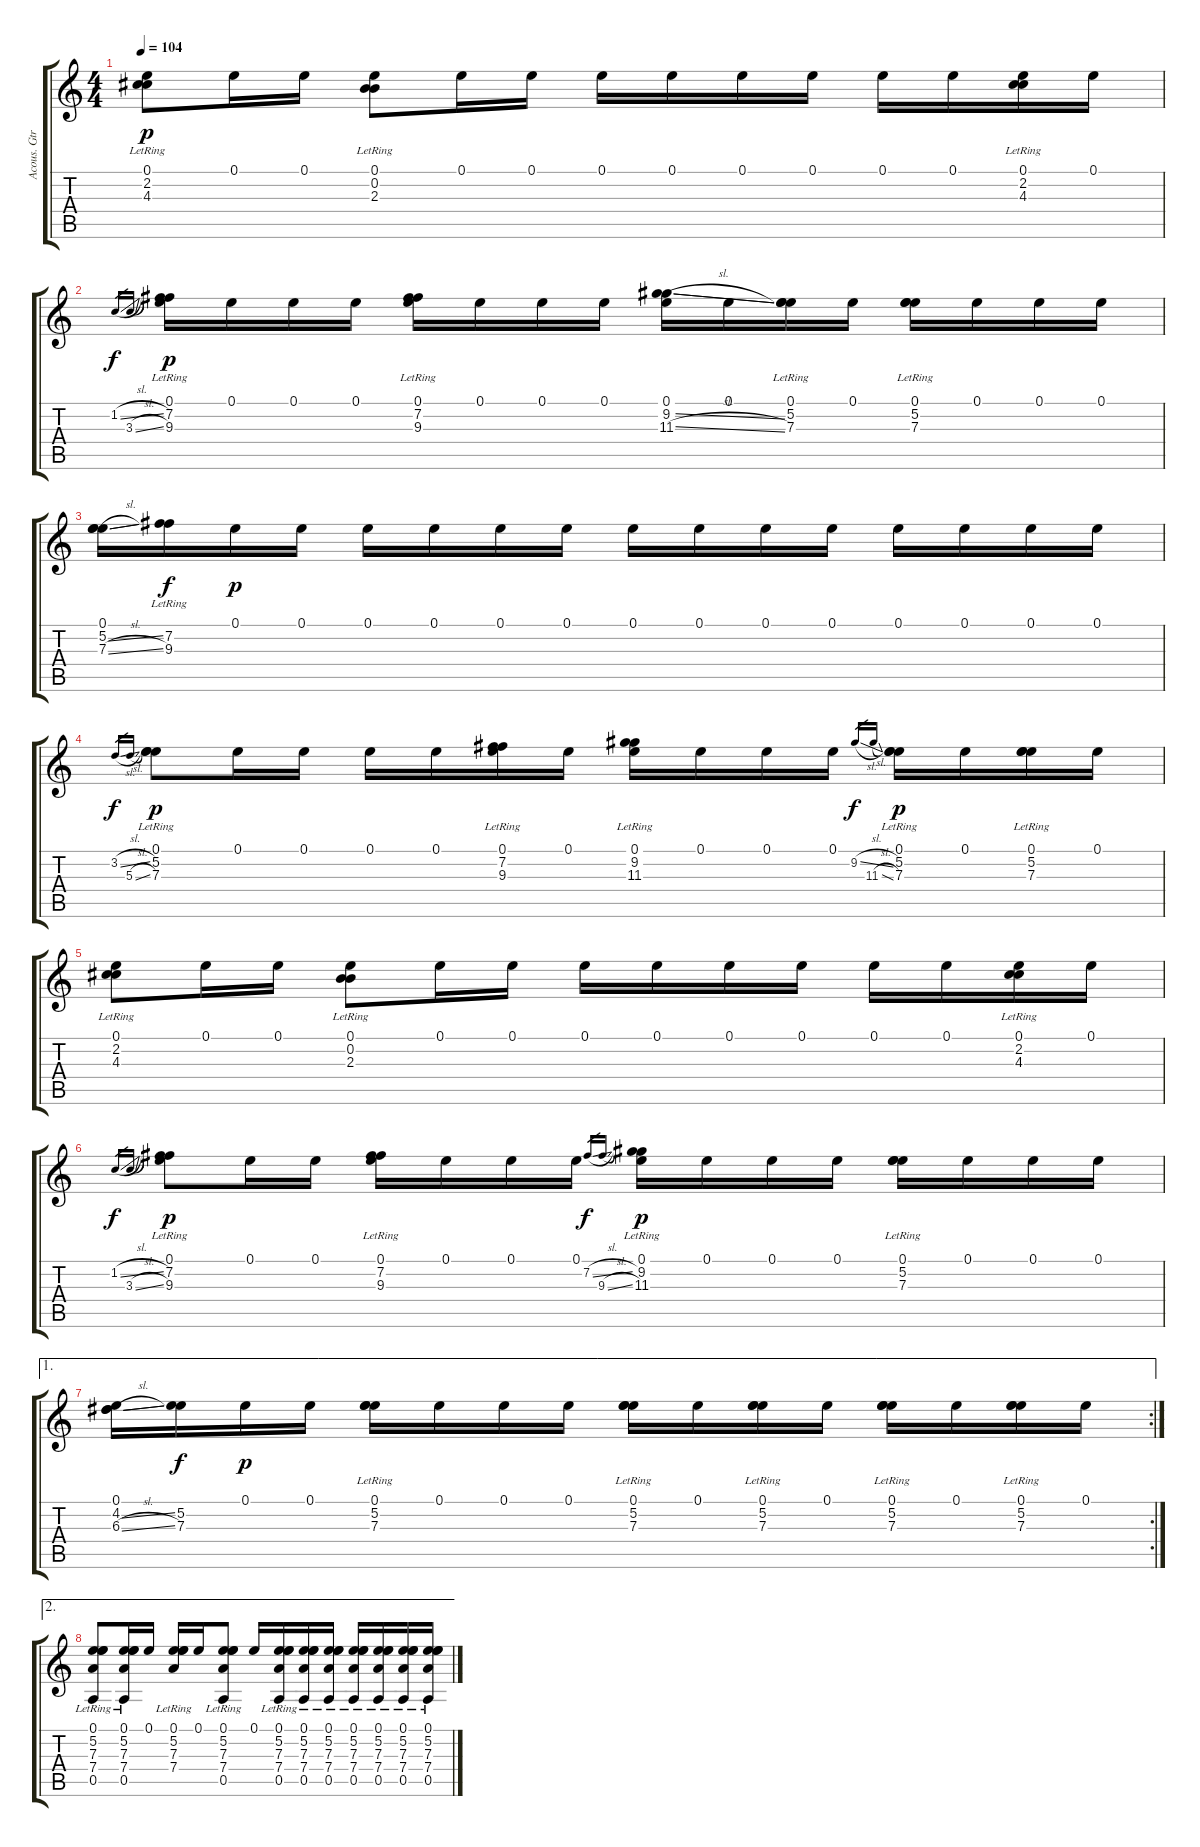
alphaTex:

\track ("Acous. Gtr." "Acous. Gtr") {instrument acousticguitarnylon}
\staff {score tabs}
\tuning (E4 B3 A3 D3 A2 E2) {hide}
\ts (4 4)
\tempo 104
\clef g2
\ks c
(0.1 2.2{lr} 4.3{lr}).8{dy p} 0.1.16 0.1.16 (0.1 0.2{lr} 2.3{lr}).8 0.1.16 0.1.16 0.1.16 0.1.16 0.1.16 0.1.16 0.1.16 0.1.16 (0.1 2.2{lr} 4.3{lr}).16 0.1.16 |
1.2{sl}.16{gr dy f} 3.3{sl}.16{gr} (0.1 7.2{lr} 9.3{lr}).16{dy p} 0.1.16 0.1.16 0.1.16 (0.1 7.2{lr} 9.3{lr}).16 0.1.16 0.1.16 0.1.16 (0.1 9.2{sl} 11.3{sl}).16 0.1.16 (0.1 5.2{lr} 7.3{lr}).16 0.1.16 (0.1 5.2{lr} 7.3{lr}).16 0.1.16 0.1.16 0.1.16 |
(0.1 5.2{sl} 7.3{sl}).16 (7.2{lr} 9.3{lr}).16{dy f} 0.1.16{dy p} 0.1.16 0.1.16 0.1.16 0.1.16 0.1.16 0.1.16 0.1.16 0.1.16 0.1.16 0.1.16 0.1.16 0.1.16 0.1.16 |
3.2{sl}.16{gr dy f} 5.3{sl}.16{gr} (0.1 5.2{lr} 7.3{lr}).8{dy p} 0.1.16 0.1.16 0.1.16 0.1.16 (0.1 7.2{lr} 9.3{lr}).16 0.1.16 (0.1 9.2{lr} 11.3{lr}).16 0.1.16 0.1.16 0.1.16 9.2{sl}.16{gr dy f} 11.3{sl}.16{gr} (0.1 5.2{lr} 7.3{lr}).16{dy p} 0.1.16 (0.1 5.2{lr} 7.3{lr}).16 0.1.16 |
(0.1 2.2{lr} 4.3{lr}).8 0.1.16 0.1.16 (0.1 0.2{lr} 2.3{lr}).8 0.1.16 0.1.16 0.1.16 0.1.16 0.1.16 0.1.16 0.1.16 0.1.16 (0.1 2.2{lr} 4.3{lr}).16 0.1.16 |
1.2{sl}.16{gr dy f} 3.3{sl}.16{gr} (0.1 7.2{lr} 9.3{lr}).8{dy p} 0.1.16 0.1.16 (0.1 7.2{lr} 9.3{lr}).16 0.1.16 0.1.16 0.1.16 7.2{sl}.16{gr dy f} 9.3{sl}.16{gr} (0.1 9.2{lr} 11.3{lr}).16{dy p} 0.1.16 0.1.16 0.1.16 (0.1 5.2{lr} 7.3{lr}).16 0.1.16 0.1.16 0.1.16 |
\ae 1
\rc 2
(0.1 4.2{sl} 6.3{sl}).16 (5.2 7.3).16{dy f} 0.1.16{dy p} 0.1.16 (0.1 5.2{lr} 7.3{lr}).16 0.1.16 0.1.16 0.1.16 (0.1 5.2{lr} 7.3{lr}).16 0.1.16 (0.1 5.2{lr} 7.3{lr}).16 0.1.16 (0.1 5.2{lr} 7.3{lr}).16 0.1.16 (0.1 5.2{lr} 7.3{lr}).16 0.1.16 |
\ae 2
(0.1 5.2{lr} 7.3{lr} 7.4{lr} 0.5{lr}).8 (0.1 5.2{lr} 7.3{lr} 7.4{lr} 0.5{lr}).16 0.1.16 (0.1 5.2{lr} 7.3{lr} 7.4{lr}).16 0.1.16 (0.1 5.2{lr} 7.3{lr} 7.4{lr} 0.5{lr}).8 0.1.16 (0.1 5.2{lr} 7.3{lr} 7.4{lr} 0.5).16 (0.1 5.2{lr} 7.3{lr} 7.4{lr} 0.5).16 (0.1 5.2{lr} 7.3{lr} 7.4{lr} 0.5).16 (0.1 5.2{lr} 7.3{lr} 7.4{lr} 0.5).16 (0.1 5.2{lr} 7.3{lr} 7.4{lr} 0.5).16 (0.1 5.2{lr} 7.3{lr} 7.4{lr} 0.5).16 (0.1 5.2{lr} 7.3{lr} 7.4{lr} 0.5).16
